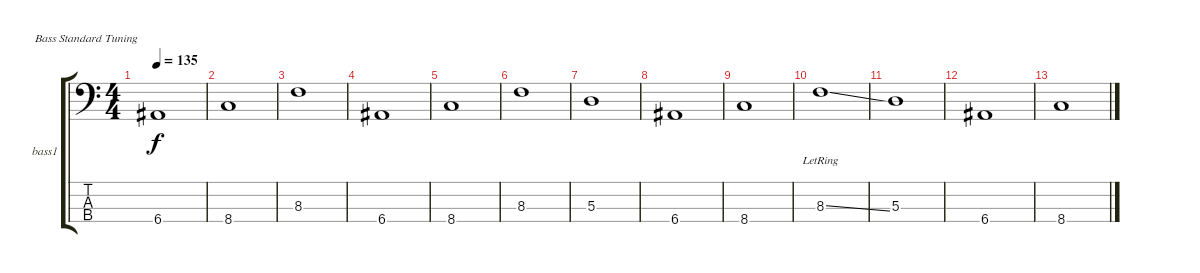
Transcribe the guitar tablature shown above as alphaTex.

\defaultSystemsLayout 4
\bracketExtendMode groupsimilarinstruments
\firstSystemTrackNameOrientation horizontal
\otherSystemsTrackNameOrientation horizontal
\track ("Bass" "bass1") {instrument acousticbass}
\staff {score tabs}
\tuning (G2 D2 A1 E1)
\ts (4 4)
\tempo 135
\clef f4
\ks c
6.4.1{dy f} |
8.4.1 |
8.3.1 |
6.4.1 |
8.4.1 |
8.3.1 |
5.3.1 |
6.4.1 |
8.4.1 |
8.3{ss lr}.1 |
5.3.1 |
6.4.1 |
8.4.1
